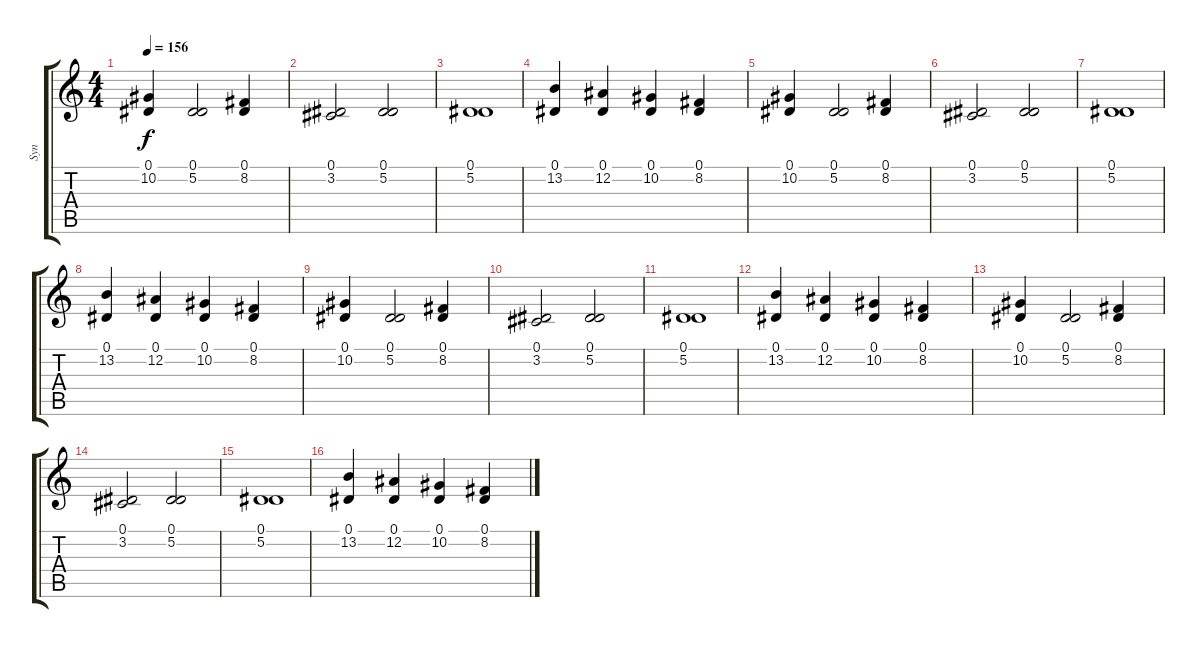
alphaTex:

\track ("Syn" "Syn") {instrument tremolostrings}
\staff {score tabs}
\tuning (Eb4 Bb3 Gb3 Db3 Ab2 Eb2) {hide}
\ts (4 4)
\tempo 156
\clef g2
\ks c
(0.1 10.2).4{dy f} (0.1 5.2).2 (0.1 8.2).4 |
(0.1 3.2).2 (0.1 5.2).2 |
(0.1 5.2).1 |
(0.1 13.2).4 (0.1 12.2).4 (0.1 10.2).4 (0.1 8.2).4 |
(0.1 10.2).4 (0.1 5.2).2 (0.1 8.2).4 |
(0.1 3.2).2 (0.1 5.2).2 |
(0.1 5.2).1 |
(0.1 13.2).4 (0.1 12.2).4 (0.1 10.2).4 (0.1 8.2).4 |
(0.1 10.2).4 (0.1 5.2).2 (0.1 8.2).4 |
(0.1 3.2).2 (0.1 5.2).2 |
(0.1 5.2).1 |
(0.1 13.2).4 (0.1 12.2).4 (0.1 10.2).4 (0.1 8.2).4 |
(0.1 10.2).4 (0.1 5.2).2 (0.1 8.2).4 |
(0.1 3.2).2 (0.1 5.2).2 |
(0.1 5.2).1 |
(0.1 13.2).4 (0.1 12.2).4 (0.1 10.2).4 (0.1 8.2).4
